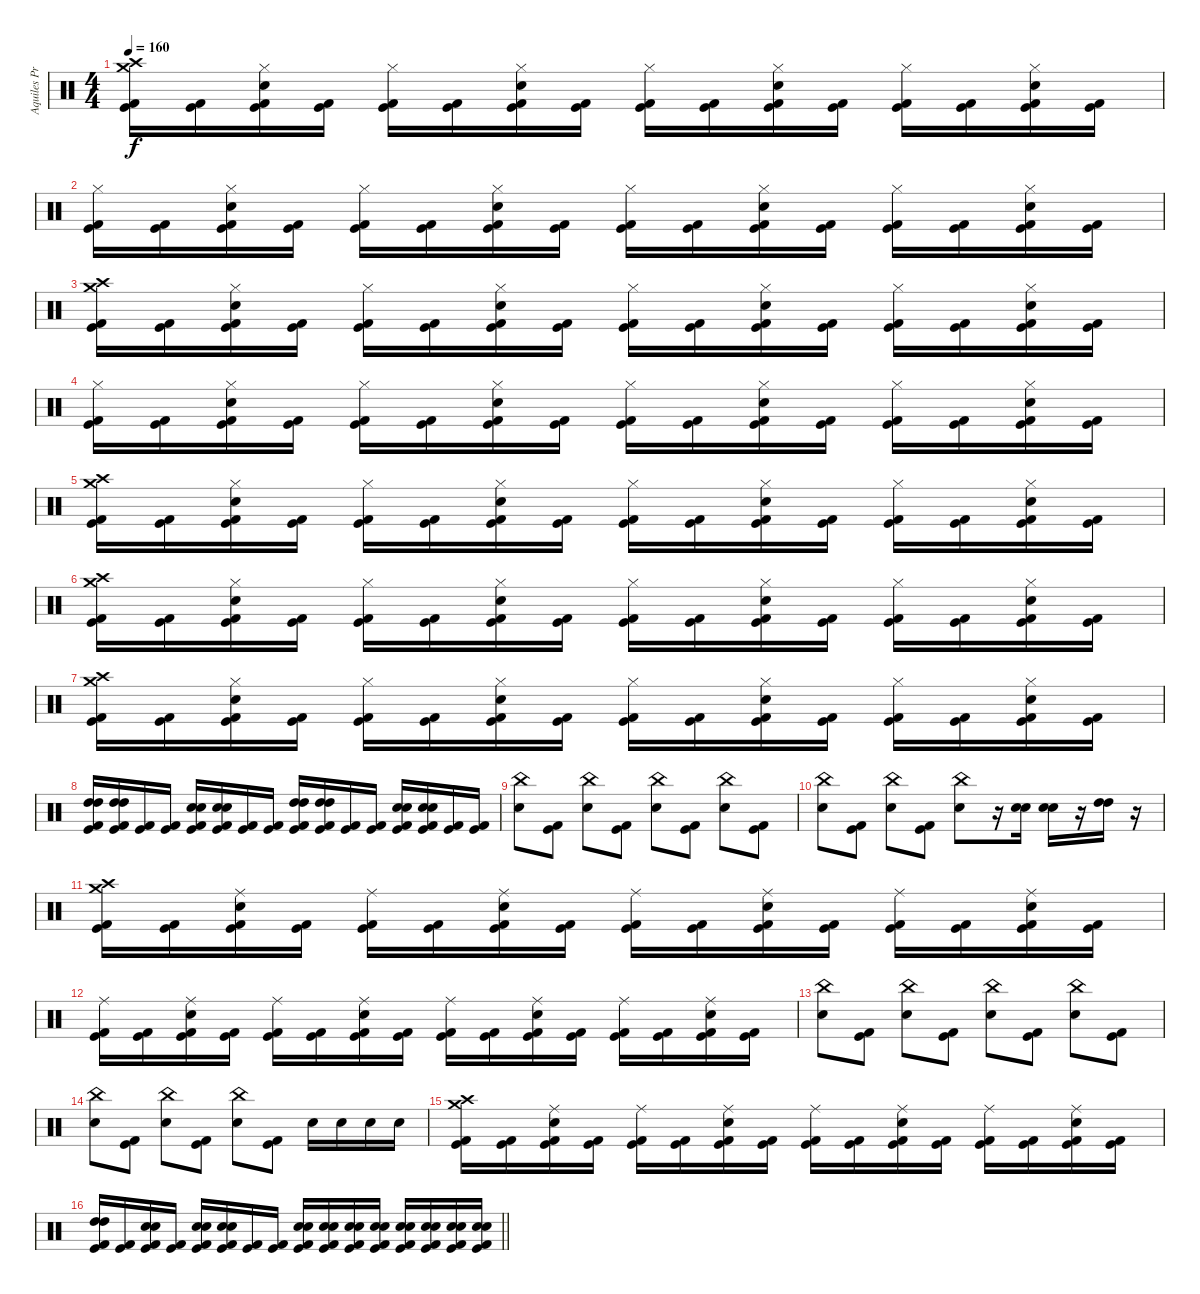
\track ("Aquiles Priester" "Aquiles Pr") {instrument percussion}
\staff {score}
\articulation defaults
\ts (4 4)
\tempo 160
\clef neutral
\ks c
("Crash medium (hit)" "Crash high (hit)" "Kick (hit) 2" "Kick (hit)").16{dy f} ("Kick (hit) 2" "Kick (hit)").16 ("Hi-Hat (closed)" "Electric Snare (hit)" "Kick (hit) 2" "Kick (hit)").16 ("Kick (hit) 2" "Kick (hit)").16 ("Hi-Hat (closed)" "Kick (hit) 2" "Kick (hit)").16 ("Kick (hit) 2" "Kick (hit)").16 ("Hi-Hat (closed)" "Electric Snare (hit)" "Kick (hit) 2" "Kick (hit)").16 ("Kick (hit) 2" "Kick (hit)").16 ("Hi-Hat (closed)" "Kick (hit) 2" "Kick (hit)").16 ("Kick (hit) 2" "Kick (hit)").16 ("Hi-Hat (closed)" "Electric Snare (hit)" "Kick (hit) 2" "Kick (hit)").16 ("Kick (hit) 2" "Kick (hit)").16 ("Hi-Hat (closed)" "Kick (hit) 2" "Kick (hit)").16 ("Kick (hit) 2" "Kick (hit)").16 ("Hi-Hat (closed)" "Electric Snare (hit)" "Kick (hit) 2" "Kick (hit)").16 ("Kick (hit) 2" "Kick (hit)").16 |
("Hi-Hat (closed)" "Kick (hit) 2" "Kick (hit)").16 ("Kick (hit) 2" "Kick (hit)").16 ("Hi-Hat (closed)" "Electric Snare (hit)" "Kick (hit) 2" "Kick (hit)").16 ("Kick (hit) 2" "Kick (hit)").16 ("Hi-Hat (closed)" "Kick (hit) 2" "Kick (hit)").16 ("Kick (hit) 2" "Kick (hit)").16 ("Hi-Hat (closed)" "Electric Snare (hit)" "Kick (hit) 2" "Kick (hit)").16 ("Kick (hit) 2" "Kick (hit)").16 ("Hi-Hat (closed)" "Kick (hit) 2" "Kick (hit)").16 ("Kick (hit) 2" "Kick (hit)").16 ("Hi-Hat (closed)" "Electric Snare (hit)" "Kick (hit) 2" "Kick (hit)").16 ("Kick (hit) 2" "Kick (hit)").16 ("Hi-Hat (closed)" "Kick (hit) 2" "Kick (hit)").16 ("Kick (hit) 2" "Kick (hit)").16 ("Hi-Hat (closed)" "Electric Snare (hit)" "Kick (hit) 2" "Kick (hit)").16 ("Kick (hit) 2" "Kick (hit)").16 |
("Crash medium (hit)" "Crash high (hit)" "Kick (hit) 2" "Kick (hit)").16 ("Kick (hit) 2" "Kick (hit)").16 ("Hi-Hat (closed)" "Electric Snare (hit)" "Kick (hit) 2" "Kick (hit)").16 ("Kick (hit) 2" "Kick (hit)").16 ("Hi-Hat (closed)" "Kick (hit) 2" "Kick (hit)").16 ("Kick (hit) 2" "Kick (hit)").16 ("Hi-Hat (closed)" "Electric Snare (hit)" "Kick (hit) 2" "Kick (hit)").16 ("Kick (hit) 2" "Kick (hit)").16 ("Hi-Hat (closed)" "Kick (hit) 2" "Kick (hit)").16 ("Kick (hit) 2" "Kick (hit)").16 ("Hi-Hat (closed)" "Electric Snare (hit)" "Kick (hit) 2" "Kick (hit)").16 ("Kick (hit) 2" "Kick (hit)").16 ("Hi-Hat (closed)" "Kick (hit) 2" "Kick (hit)").16 ("Kick (hit) 2" "Kick (hit)").16 ("Hi-Hat (closed)" "Electric Snare (hit)" "Kick (hit) 2" "Kick (hit)").16 ("Kick (hit) 2" "Kick (hit)").16 |
("Hi-Hat (closed)" "Kick (hit) 2" "Kick (hit)").16 ("Kick (hit) 2" "Kick (hit)").16 ("Hi-Hat (closed)" "Electric Snare (hit)" "Kick (hit) 2" "Kick (hit)").16 ("Kick (hit) 2" "Kick (hit)").16 ("Hi-Hat (closed)" "Kick (hit) 2" "Kick (hit)").16 ("Kick (hit) 2" "Kick (hit)").16 ("Hi-Hat (closed)" "Electric Snare (hit)" "Kick (hit) 2" "Kick (hit)").16 ("Kick (hit) 2" "Kick (hit)").16 ("Hi-Hat (closed)" "Kick (hit) 2" "Kick (hit)").16 ("Kick (hit) 2" "Kick (hit)").16 ("Hi-Hat (closed)" "Electric Snare (hit)" "Kick (hit) 2" "Kick (hit)").16 ("Kick (hit) 2" "Kick (hit)").16 ("Hi-Hat (closed)" "Kick (hit) 2" "Kick (hit)").16 ("Kick (hit) 2" "Kick (hit)").16 ("Hi-Hat (closed)" "Electric Snare (hit)" "Kick (hit) 2" "Kick (hit)").16 ("Kick (hit) 2" "Kick (hit)").16 |
("Crash medium (hit)" "Crash high (hit)" "Kick (hit) 2" "Kick (hit)").16 ("Kick (hit) 2" "Kick (hit)").16 ("Hi-Hat (closed)" "Electric Snare (hit)" "Kick (hit) 2" "Kick (hit)").16 ("Kick (hit) 2" "Kick (hit)").16 ("Hi-Hat (closed)" "Kick (hit) 2" "Kick (hit)").16 ("Kick (hit) 2" "Kick (hit)").16 ("Hi-Hat (closed)" "Electric Snare (hit)" "Kick (hit) 2" "Kick (hit)").16 ("Kick (hit) 2" "Kick (hit)").16 ("Hi-Hat (closed)" "Kick (hit) 2" "Kick (hit)").16 ("Kick (hit) 2" "Kick (hit)").16 ("Hi-Hat (closed)" "Electric Snare (hit)" "Kick (hit) 2" "Kick (hit)").16 ("Kick (hit) 2" "Kick (hit)").16 ("Hi-Hat (closed)" "Kick (hit) 2" "Kick (hit)").16 ("Kick (hit) 2" "Kick (hit)").16 ("Hi-Hat (closed)" "Electric Snare (hit)" "Kick (hit) 2" "Kick (hit)").16 ("Kick (hit) 2" "Kick (hit)").16 |
("Crash medium (hit)" "Crash high (hit)" "Kick (hit) 2" "Kick (hit)").16 ("Kick (hit) 2" "Kick (hit)").16 ("Hi-Hat (closed)" "Electric Snare (hit)" "Kick (hit) 2" "Kick (hit)").16 ("Kick (hit) 2" "Kick (hit)").16 ("Hi-Hat (closed)" "Kick (hit) 2" "Kick (hit)").16 ("Kick (hit) 2" "Kick (hit)").16 ("Hi-Hat (closed)" "Electric Snare (hit)" "Kick (hit) 2" "Kick (hit)").16 ("Kick (hit) 2" "Kick (hit)").16 ("Hi-Hat (closed)" "Kick (hit) 2" "Kick (hit)").16 ("Kick (hit) 2" "Kick (hit)").16 ("Hi-Hat (closed)" "Electric Snare (hit)" "Kick (hit) 2" "Kick (hit)").16 ("Kick (hit) 2" "Kick (hit)").16 ("Hi-Hat (closed)" "Kick (hit) 2" "Kick (hit)").16 ("Kick (hit) 2" "Kick (hit)").16 ("Hi-Hat (closed)" "Electric Snare (hit)" "Kick (hit) 2" "Kick (hit)").16 ("Kick (hit) 2" "Kick (hit)").16 |
("Crash medium (hit)" "Crash high (hit)" "Kick (hit) 2" "Kick (hit)").16 ("Kick (hit) 2" "Kick (hit)").16 ("Hi-Hat (closed)" "Electric Snare (hit)" "Kick (hit) 2" "Kick (hit)").16 ("Kick (hit) 2" "Kick (hit)").16 ("Hi-Hat (closed)" "Kick (hit) 2" "Kick (hit)").16 ("Kick (hit) 2" "Kick (hit)").16 ("Hi-Hat (closed)" "Electric Snare (hit)" "Kick (hit) 2" "Kick (hit)").16 ("Kick (hit) 2" "Kick (hit)").16 ("Hi-Hat (closed)" "Kick (hit) 2" "Kick (hit)").16 ("Kick (hit) 2" "Kick (hit)").16 ("Hi-Hat (closed)" "Electric Snare (hit)" "Kick (hit) 2" "Kick (hit)").16 ("Kick (hit) 2" "Kick (hit)").16 ("Hi-Hat (closed)" "Kick (hit) 2" "Kick (hit)").16 ("Kick (hit) 2" "Kick (hit)").16 ("Hi-Hat (closed)" "Electric Snare (hit)" "Kick (hit) 2" "Kick (hit)").16 ("Kick (hit) 2" "Kick (hit)").16 |
("High Tom (hit)" "High Tom (hit)" "Kick (hit) 2" "Kick (hit)").16 ("High Tom (hit)" "High Tom (hit)" "Kick (hit) 2" "Kick (hit)").16 ("Kick (hit) 2" "Kick (hit)").16 ("Kick (hit) 2" "Kick (hit)").16 ("Electric Snare (hit)" "Electric Snare (hit)" "Kick (hit) 2" "Kick (hit)").16 ("Electric Snare (hit)" "Electric Snare (hit)" "Kick (hit) 2" "Kick (hit)").16 ("Kick (hit) 2" "Kick (hit)").16 ("Kick (hit) 2" "Kick (hit)").16 ("High Tom (hit)" "High Tom (hit)" "Kick (hit) 2" "Kick (hit)").16 ("High Tom (hit)" "High Tom (hit)" "Kick (hit) 2" "Kick (hit)").16 ("Kick (hit) 2" "Kick (hit)").16 ("Kick (hit) 2" "Kick (hit)").16 ("Electric Snare (hit)" "Electric Snare (hit)" "Kick (hit) 2" "Kick (hit)").16 ("Electric Snare (hit)" "Electric Snare (hit)" "Kick (hit) 2" "Kick (hit)").16 ("Kick (hit) 2" "Kick (hit)").16 ("Kick (hit) 2" "Kick (hit)").16 |
("China (hit)" "Electric Snare (hit)").8 ("Kick (hit) 2" "Kick (hit)").8 ("China (hit)" "Electric Snare (hit)").8 ("Kick (hit) 2" "Kick (hit)").8 ("China (hit)" "Electric Snare (hit)").8 ("Kick (hit)" "Kick (hit) 2").8 ("China (hit)" "Electric Snare (hit)").8 ("Kick (hit)" "Kick (hit) 2").8 |
("China (hit)" "Electric Snare (hit)").8 ("Kick (hit) 2" "Kick (hit)").8 ("China (hit)" "Electric Snare (hit)").8 ("Kick (hit) 2" "Kick (hit)").8 ("China (hit)" "Electric Snare (hit)").8 r.16 ("Electric Snare (hit)" "Electric Snare (hit)").16 ("Electric Snare (hit)" "Electric Snare (hit)").16 r.16 ("High Tom (hit)" "High Tom (hit)").16 r.16 |
("Crash medium (hit)" "Crash high (hit)" "Kick (hit) 2" "Kick (hit)").16 ("Kick (hit) 2" "Kick (hit)").16 ("Ride (middle)" "Electric Snare (hit)" "Kick (hit) 2" "Kick (hit)").16 ("Kick (hit) 2" "Kick (hit)").16 ("Ride (middle)" "Kick (hit) 2" "Kick (hit)").16 ("Kick (hit) 2" "Kick (hit)").16 ("Ride (middle)" "Electric Snare (hit)" "Kick (hit) 2" "Kick (hit)").16 ("Kick (hit) 2" "Kick (hit)").16 ("Ride (middle)" "Kick (hit) 2" "Kick (hit)").16 ("Kick (hit) 2" "Kick (hit)").16 ("Ride (middle)" "Electric Snare (hit)" "Kick (hit) 2" "Kick (hit)").16 ("Kick (hit) 2" "Kick (hit)").16 ("Ride (middle)" "Kick (hit) 2" "Kick (hit)").16 ("Kick (hit) 2" "Kick (hit)").16 ("Ride (middle)" "Electric Snare (hit)" "Kick (hit) 2" "Kick (hit)").16 ("Kick (hit) 2" "Kick (hit)").16 |
("Ride (middle)" "Kick (hit) 2" "Kick (hit)").16 ("Kick (hit) 2" "Kick (hit)").16 ("Ride (middle)" "Electric Snare (hit)" "Kick (hit) 2" "Kick (hit)").16 ("Kick (hit) 2" "Kick (hit)").16 ("Ride (middle)" "Kick (hit) 2" "Kick (hit)").16 ("Kick (hit) 2" "Kick (hit)").16 ("Ride (middle)" "Electric Snare (hit)" "Kick (hit) 2" "Kick (hit)").16 ("Kick (hit) 2" "Kick (hit)").16 ("Ride (middle)" "Kick (hit) 2" "Kick (hit)").16 ("Kick (hit) 2" "Kick (hit)").16 ("Ride (middle)" "Electric Snare (hit)" "Kick (hit) 2" "Kick (hit)").16 ("Kick (hit) 2" "Kick (hit)").16 ("Ride (middle)" "Kick (hit) 2" "Kick (hit)").16 ("Kick (hit) 2" "Kick (hit)").16 ("Ride (middle)" "Electric Snare (hit)" "Kick (hit) 2" "Kick (hit)").16 ("Kick (hit) 2" "Kick (hit)").16 |
("China (hit)" "Electric Snare (hit)").8 ("Kick (hit) 2" "Kick (hit)").8 ("China (hit)" "Electric Snare (hit)").8 ("Kick (hit) 2" "Kick (hit)").8 ("China (hit)" "Electric Snare (hit)").8 ("Kick (hit)" "Kick (hit) 2").8 ("China (hit)" "Electric Snare (hit)").8 ("Kick (hit)" "Kick (hit) 2").8 |
("China (hit)" "Electric Snare (hit)").8 ("Kick (hit) 2" "Kick (hit)").8 ("China (hit)" "Electric Snare (hit)").8 ("Kick (hit) 2" "Kick (hit)").8 ("China (hit)" "Electric Snare (hit)").8 ("Kick (hit) 2" "Kick (hit)").8 "Electric Snare (hit)".16 "Electric Snare (hit)".16 "Electric Snare (hit)".16 "Electric Snare (hit)".16 |
("Crash medium (hit)" "Crash high (hit)" "Kick (hit) 2" "Kick (hit)").16 ("Kick (hit) 2" "Kick (hit)").16 ("Ride (middle)" "Electric Snare (hit)" "Kick (hit) 2" "Kick (hit)").16 ("Kick (hit) 2" "Kick (hit)").16 ("Ride (middle)" "Kick (hit) 2" "Kick (hit)").16 ("Kick (hit) 2" "Kick (hit)").16 ("Ride (middle)" "Electric Snare (hit)" "Kick (hit) 2" "Kick (hit)").16 ("Kick (hit) 2" "Kick (hit)").16 ("Ride (middle)" "Kick (hit) 2" "Kick (hit)").16 ("Kick (hit) 2" "Kick (hit)").16 ("Ride (middle)" "Electric Snare (hit)" "Kick (hit) 2" "Kick (hit)").16 ("Kick (hit) 2" "Kick (hit)").16 ("Ride (middle)" "Kick (hit) 2" "Kick (hit)").16 ("Kick (hit) 2" "Kick (hit)").16 ("Ride (middle)" "Electric Snare (hit)" "Kick (hit) 2" "Kick (hit)").16 ("Kick (hit) 2" "Kick (hit)").16 |
\barLineRight lightlight
("High Tom (hit)" "High Tom (hit)" "Kick (hit) 2" "Kick (hit)").16 ("Kick (hit) 2" "Kick (hit)").16 ("Electric Snare (hit)" "Electric Snare (hit)" "Kick (hit) 2" "Kick (hit)").16 ("Kick (hit) 2" "Kick (hit)").16 ("Electric Snare (hit)" "Electric Snare (hit)" "Kick (hit) 2" "Kick (hit)").16 ("Electric Snare (hit)" "Electric Snare (hit)" "Kick (hit) 2" "Kick (hit)").16 ("Kick (hit) 2" "Kick (hit)").16 ("Kick (hit) 2" "Kick (hit)").16 ("Snare (hit) 2" "Electric Snare (hit)" "Kick (hit) 2" "Kick (hit)").16 ("Snare (hit) 2" "Electric Snare (hit)" "Kick (hit) 2" "Kick (hit)").16 ("Snare (hit) 2" "Electric Snare (hit)" "Kick (hit) 2" "Kick (hit)").16 ("Snare (hit) 2" "Electric Snare (hit)" "Kick (hit) 2" "Kick (hit)").16 ("Snare (hit) 2" "Electric Snare (hit)" "Kick (hit) 2" "Kick (hit)").16 ("Snare (hit) 2" "Electric Snare (hit)" "Kick (hit) 2" "Kick (hit)").16 ("Snare (hit) 2" "Electric Snare (hit)" "Kick (hit) 2" "Kick (hit)").16 ("Snare (hit) 2" "Electric Snare (hit)" "Kick (hit) 2" "Kick (hit)").16
